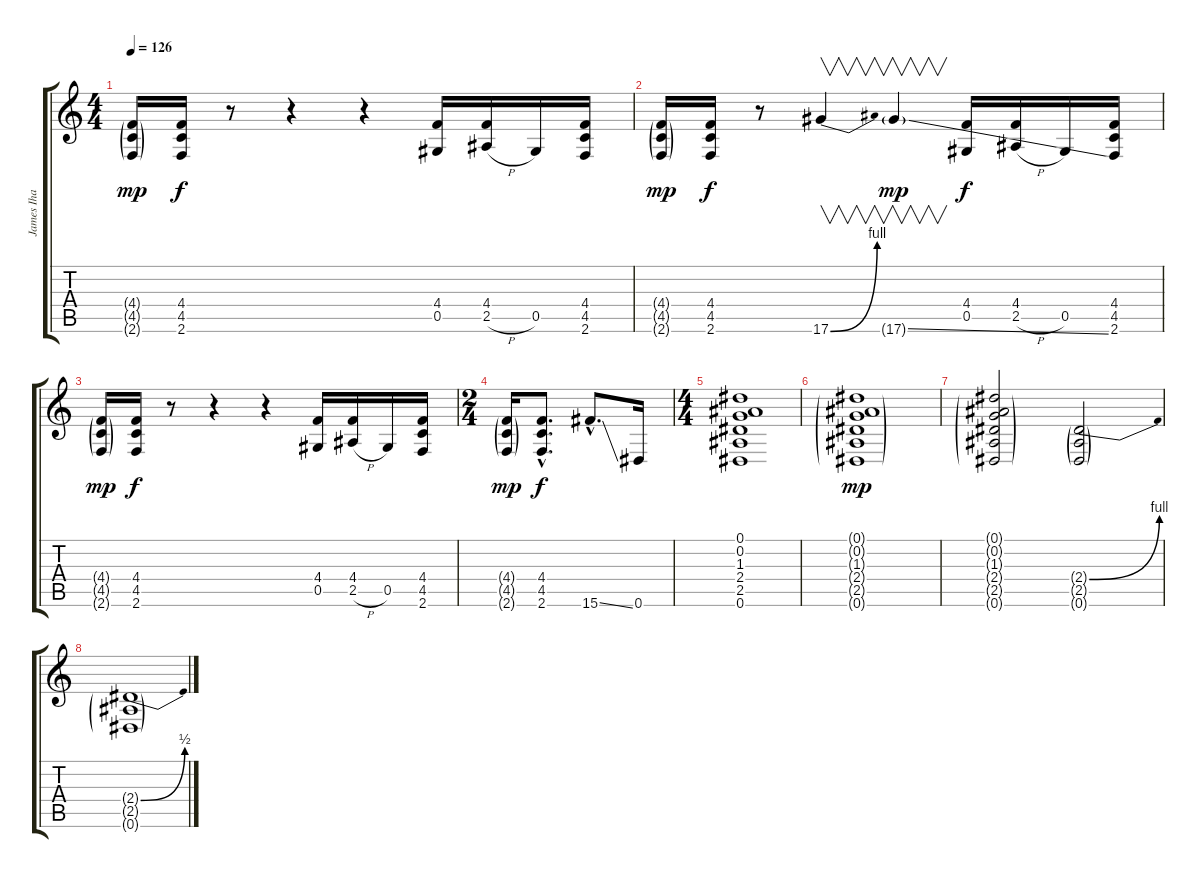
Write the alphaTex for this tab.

\track ("James Iha" "James Iha") {instrument overdrivenguitar}
\staff {score tabs}
\tuning (Eb4 Bb3 Gb3 Db3 Ab2 Eb2) {hide}
\ts (4 4)
\tempo 126
\clef g2
\ks c
(4.4{g} 4.5{g} 2.6{g}).16{dy mp} (4.4 4.5 2.6).16{dy f} r.8 r.4 r.4 (4.4 0.5).16 (4.4 2.5{h}).16 0.5.16 (4.4 4.5 2.6).16 |
(4.4{g} 4.5{g} 2.6{g}).16{dy mp} (4.4 4.5 2.6).16{dy f} r.8 17.6{be (bend 0 0 60 4)}.4{v} 17.6{ss g}.4{v dy mp} (4.4 0.5).16{dy f} (4.4 2.5{h}).16 0.5.16 (4.4 4.5 2.6).16 |
(4.4{g} 4.5{g} 2.6{g}).16{dy mp} (4.4 4.5 2.6).16{dy f} r.8 r.4 r.4 (4.4 0.5).16 (4.4 2.5{h}).16 0.5.16 (4.4 4.5 2.6).16 |
\ts (2 4)
(4.4{g} 4.5{g} 2.6{g}).16{dy mp} (4.4{hac} 4.5{hac} 2.6{hac}).8{d dy f} 15.6{ss hac}.8{d} 0.6.16 |
\ts (4 4)
(0.1 0.2 1.3 2.4 2.5 0.6).1 |
(0.1{g} 0.2{g} 1.3{g} 2.4{g} 2.5{g} 0.6{g}).1{dy mp} |
(0.1{g} 0.2{g} 1.3{g} 2.4{g} 2.5{g} 0.6{g}).2 (2.4{be (bend 0 0 60 4) g} 2.5{g} 0.6{g}).2 |
(2.4{be (bend 0 0 60 2) g} 2.5{g} 0.6{g}).1
